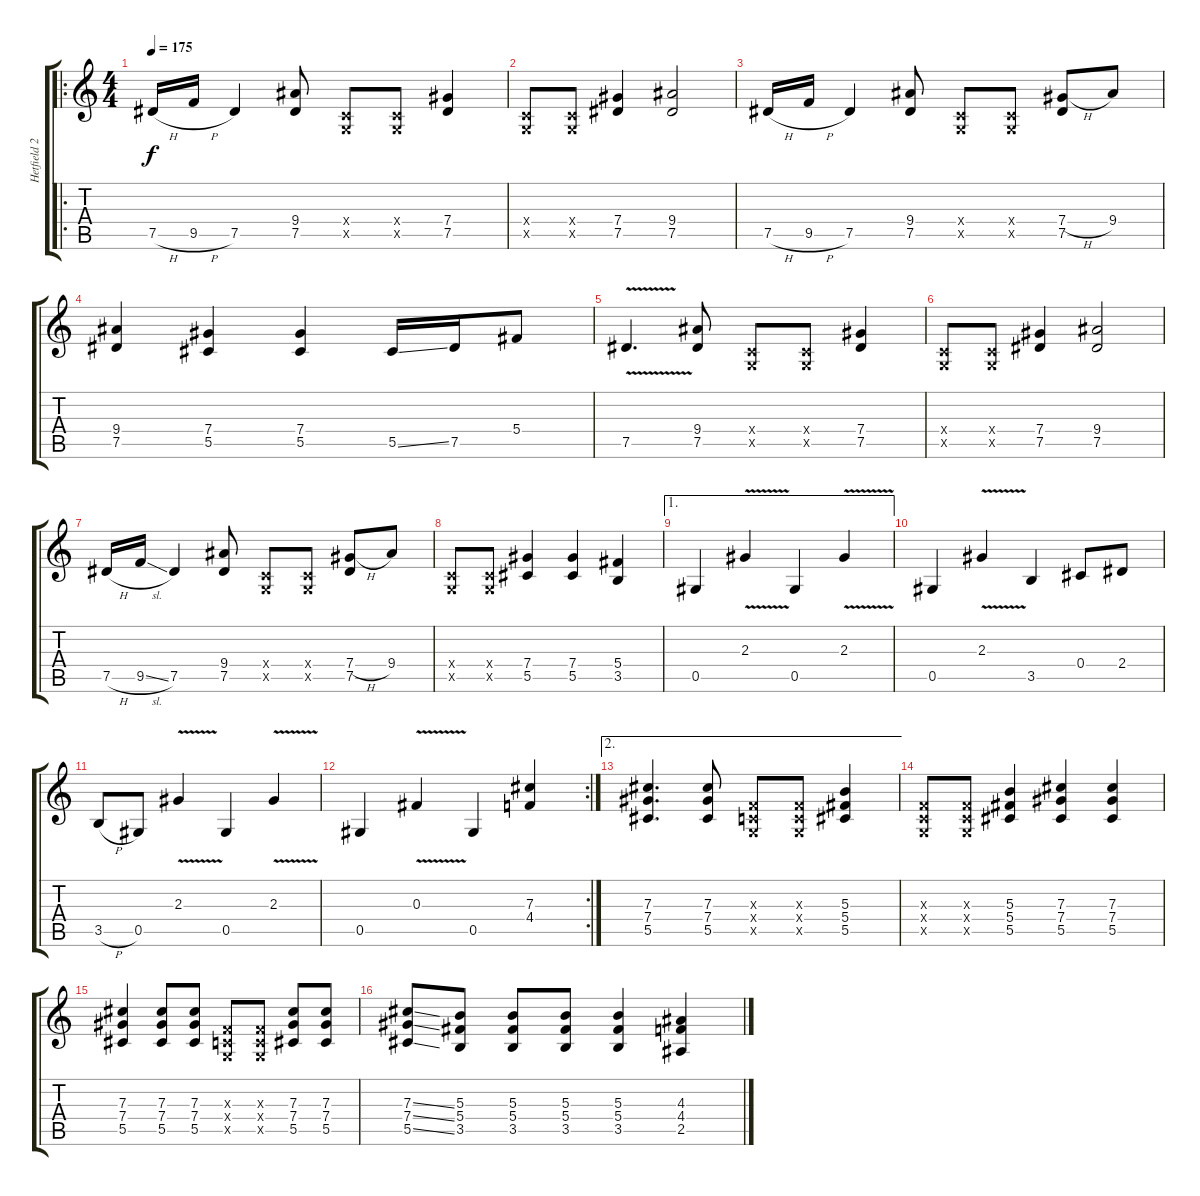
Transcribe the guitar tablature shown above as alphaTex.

\track ("Hetfield 2" "Hetfield 2") {instrument overdrivenguitar}
\staff {score tabs}
\tuning (Eb4 Bb3 Gb3 Db3 Ab2 Eb2) {hide}
\ro
\ts (4 4)
\tempo 175
\clef g2
\ks c
7.5{h}.16{dy f} 9.5{h}.16 7.5.4 (9.4 7.5).8 (-1.4{x} -1.5{x}).8 (-1.4{x} -1.5{x}).8 (7.4 7.5).4 |
(-1.4{x} -1.5{x}).8 (-1.4{x} -1.5{x}).8 (7.4 7.5).4 (9.4 7.5).2 |
7.5{h}.16 9.5{h}.16 7.5.4 (9.4 7.5).8 (-1.4{x} -1.5{x}).8 (-1.4{x} -1.5{x}).8 (7.4{h} 7.5).8 9.4.8 |
(9.4 7.5).4 (7.4 5.5).4 (7.4 5.5).4 5.5{ss}.16 7.5.16 5.4.8 |
7.5{v}.4{d} (9.4 7.5).8 (-1.4{x} -1.5{x}).8 (-1.4{x} -1.5{x}).8 (7.4 7.5).4 |
(-1.4{x} -1.5{x}).8 (-1.4{x} -1.5{x}).8 (7.4 7.5).4 (9.4 7.5).2 |
7.5{h}.16 9.5{sl}.16 7.5.4 (9.4 7.5).8 (-1.4{x} -1.5{x}).8 (-1.4{x} -1.5{x}).8 (7.4{h} 7.5).8 9.4.8 |
(-1.4{x} -1.5{x}).8 (-1.4{x} -1.5{x}).8 (7.4 5.5).4 (7.4 5.5).4 (5.4 3.5).4 |
\ae 1
0.5.4 2.3{v}.4 0.5.4 2.3{v}.4 |
0.5.4 2.3{v}.4 3.5.4 0.4.8 2.4.8 |
3.5{h}.8 0.5.8 2.3{v}.4 0.5.4 2.3{v}.4 |
\rc 2
0.5.4 0.3{v}.4 0.5.4 (7.3 4.4).4 |
\ae 2
(7.3 7.4 5.5).4{d} (7.3 7.4 5.5).8 (-1.3{x} -1.4{x} -1.5{x}).8 (-1.3{x} -1.4{x} -1.5{x}).8 (5.3 5.4 5.5).4 |
(-1.3{x} -1.4{x} -1.5{x}).8 (-1.3{x} -1.4{x} -1.5{x}).8 (5.3 5.4 5.5).4 (7.3 7.4 5.5).4 (7.3 7.4 5.5).4 |
(7.3 7.4 5.5).4 (7.3 7.4 5.5).8 (7.3 7.4 5.5).8 (-1.3{x} -1.4{x} -1.5{x}).8 (-1.3{x} -1.4{x} -1.5{x}).8 (7.3 7.4 5.5).8 (7.3 7.4 5.5).8 |
(7.3{ss} 7.4{ss} 5.5{ss}).8 (5.3 5.4 3.5).8 (5.3 5.4 3.5).8 (5.3 5.4 3.5).8 (5.3 5.4 3.5).4 (4.3 4.4 2.5).4
